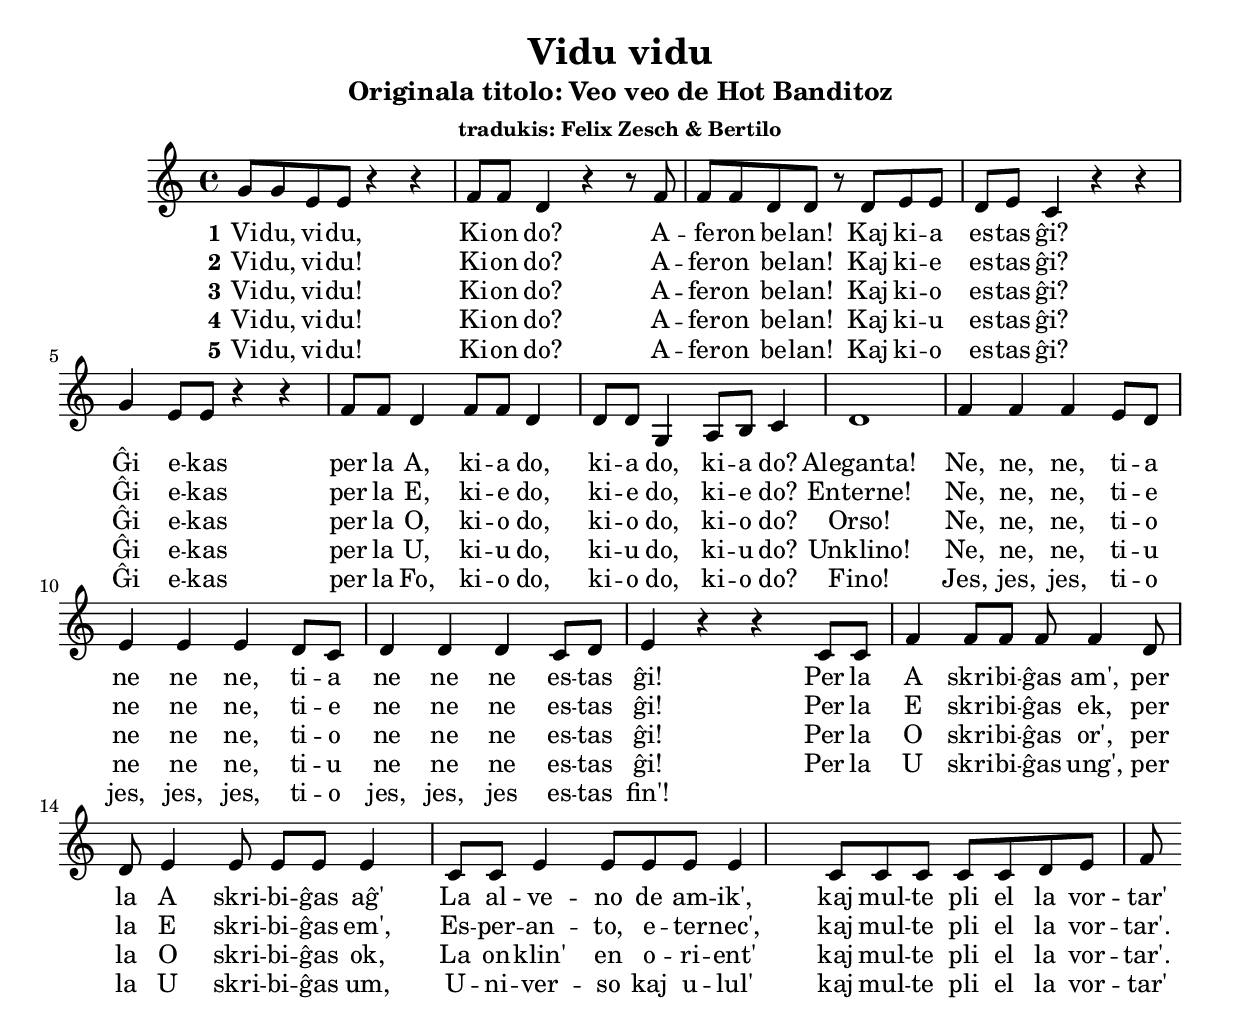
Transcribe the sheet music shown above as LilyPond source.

\version "2.18.2"

\header {
  title = "Vidu vidu"
  subtitle = "Originala titolo: Veo veo de Hot Banditoz"
  subsubtitle = "tradukis: Felix Zesch & Bertilo"
}

global = {
  \time 4/4
}

melody = \relative c'' {
  \global
  \key g \minor
  f8 f8 d8 d8 r4 r4 es8 es8 c4 r4 r8 es8 es8 es8 c8 c8 r8 c8 d8 d8 c8 d8 bes4 
  r4 r4 f'4 d8 d8 r4 r4 es8 es8 c4 es8 es8 c4 c8 c8 
  \relative c' {f4 g8 a8 bes4  c1}
  es4 es4 es4 d8 c8 d4 d4 d4 c8 bes8 c4 c4 c4 bes8 c8 d4 r4 r4 
  bes8 bes8 es4 es8 es8 es8 es4
  c8 c8 d4 d8 d8 d8 d4
  bes8 bes8 d4 d8 d8 d8 d4
  bes8 bes8 bes8 bes8 bes8 c8 d8 es8
  
}

words = \lyricmode { Vi -- du, vi -- du, Ki -- on do? A -- fe -- ron be -- lan! Kaj ki -- a es -- tas ĝi?
                     
Ĝi e -- kas per la A, ki -- a do, ki -- a do, ki -- a do? Aleganta! 
Ne, ne, ne, ti -- a ne ne ne, ti -- a ne ne ne es -- tas ĝi! 
Per la A skri -- bi -- ĝas am', per la A skri -- bi -- ĝas aĝ'
La al -- ve -- no de am -- ik', kaj mul -- te pli el la vor -- tar'

  
  
}

\score {
  <<
    \new Staff { \transpose c' d \melody }
    \addlyrics { \set stanza = #"1" \words }
    \addlyrics { \set stanza = #"2" 
                 Vi -- du, vi -- du!  Ki -- on do? A -- fer -- on be -- lan! Kaj ki -- e es -- tas ĝi?
                 
                 Ĝi e -- kas per la E, ki -- e do, ki -- e do, ki -- e do? Enterne! 
Ne, ne, ne, ti -- e ne ne ne, ti -- e ne ne ne es -- tas ĝi!
Per la E skri -- bi -- ĝas ek, per la E skri -- bi -- ĝas em',
Es -- per -- an -- to, e -- ter -- nec', kaj mul -- te pli el la vor -- tar'.

    }
    \addlyrics { \set stanza = #"3" 
                 Vi -- du, vi -- du!  Ki -- on do? A -- fer -- on be -- lan! Kaj ki -- o es -- tas ĝi?
                 
                 Ĝi e -- kas per la O, ki -- o do, ki -- o do, ki -- o do? Orso! 
                 Ne, ne, ne, ti -- o ne ne ne, ti -- o ne ne ne es -- tas ĝi!
                 Per la O skri -- bi -- ĝas or', per la O skri -- bi -- ĝas ok,
                 La on -- klin' en o -- ri -- ent' kaj mul -- te pli el la vor -- tar'.
    }
    
    \addlyrics { \set stanza = #"4" 
                 Vi -- du, vi -- du!  Ki -- on do? A -- fer -- on be -- lan! Kaj ki -- u es -- tas ĝi?
    Ĝi e -- kas per la U, ki -- u do, ki -- u do, ki -- u do? Unklino! 
Ne, ne, ne, ti -- u ne ne ne, ti -- u ne ne ne es -- tas ĝi!
Per la U skri -- bi -- ĝas ung', per la U skri -- bi -- ĝas um,
U -- ni -- ver -- so kaj u -- lul' kaj mul -- te pli el la vor -- tar'

    }
    

\addlyrics { \set stanza = #"5" 
                 Vi -- du, vi -- du!  Ki -- on do? A -- fer -- on be -- lan! Kaj ki -- o es -- tas ĝi?
    Ĝi e -- kas per la Fo, ki -- o do, ki -- o do, ki -- o do? Fino!
    Jes, jes, jes, ti -- o jes, jes, jes, ti -- o jes, jes, jes es -- tas fin'!
%Ĉa Ĉa ĉa neceses meti aldone en alternativan melodian finon kun tri esoj

    }
    
       
    
    
  >>
  \layout { }
  \midi { }
}
